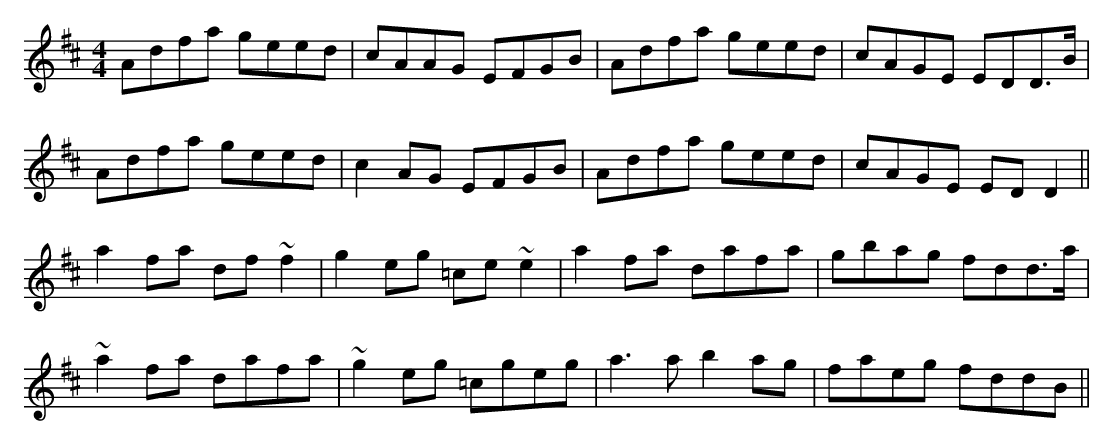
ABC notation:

X:1
M:4/4
K:D
Adfa geed|cAAG EFGB|Adfa geed|cAGE EDD>B|
Adfa geed|c2AG EFGB|Adfa geed|cAGE EDD2||
a2fa df~f2 | g2eg =ce~e2 | a2fa dafa | gbag fdd>a |
~a2fa dafa | ~g2 eg =cgeg |a3a b2ag | faeg fddB ||
